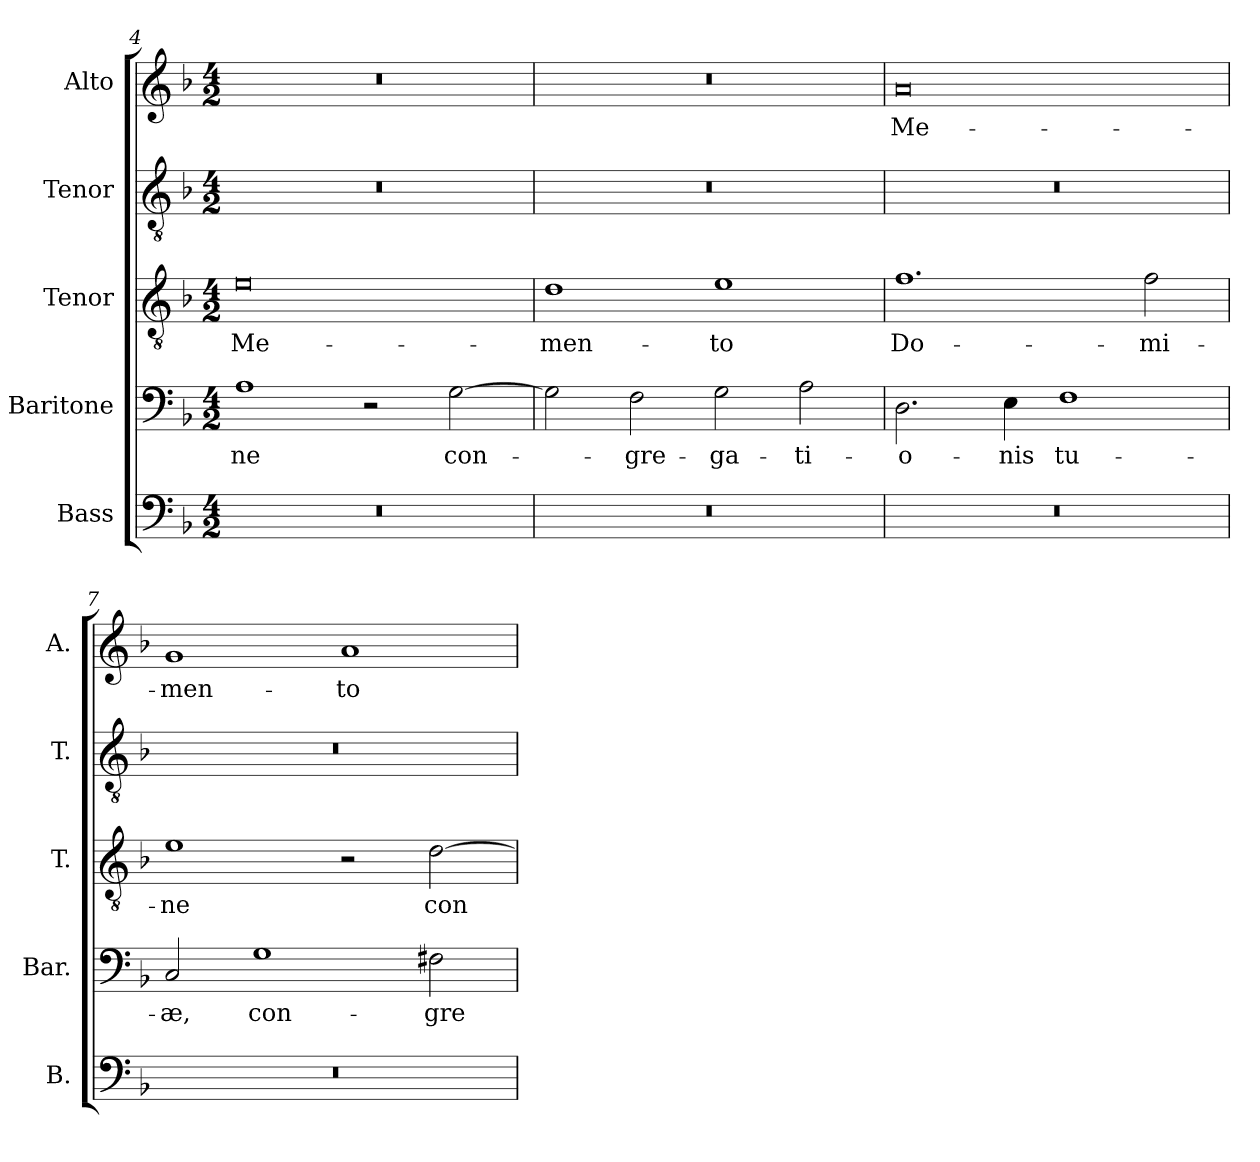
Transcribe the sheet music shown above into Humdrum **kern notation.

**kern	**kern	**text	**kern	**text	**kern	**kern	**text
*part5	*part4	*part4	*part3	*part3	*part2	*part1	*part1
*staff5	*staff4	*staff4	*staff3	*staff3	*staff2	*staff1	*staff1
*I"Bass	*I"Baritone	*	*I"Tenor	*	*I"Tenor	*I"Alto	*
*I'B.	*I'Bar.	*	*I'T.	*	*I'T.	*I'A.	*
*clefF4	*clefF4	*	*clefGv2	*	*clefGv2	*clefG2	*
*	*	*	*ITrd7c12	*	*ITrd7c12	*	*
*k[b-]	*k[b-]	*	*k[b-]	*	*k[b-]	*k[b-]	*
*F:	*F:	*	*F:	*	*F:	*F:	*
*M4/2	*M4/2	*	*M4/2	*	*M4/2	*M4/2	*
=4	=4	=4	=4	=4	=4	=4	=4
!LO:N:vis=1	!	!	!	!	!	!	!
!	!	!LO:LY:b:color=#000000	!	!	!	!	!
!	!	!	!	!LO:LY:b:color=#000000	!LO:N:vis=1	!LO:N:vis=1	!
0r	1Ai	-ne	0Ei	Me-	0r	0r	.
.	2r	.	.	.	.	.	.
!	!	!LO:LY:b:color=#000000	!	!	!	!	!
.	[2Gi\	con-	.	.	.	.	.
=5	=5	=5	=5	=5	=5	=5	=5
!LO:N:vis=1	!	!	!	!	!	!	!
!	!	!	!	!LO:LY:b:color=#000000	!LO:N:vis=1	!LO:N:vis=1	!
0r	2Gi\]	.	1Di	-men-	0r	0r	.
!	!	!LO:LY:b:color=#000000	!	!	!	!	!
.	2Fi\	-gre-	.	.	.	.	.
!	!	!LO:LY:b:color=#000000	!	!	!	!	!
!	!	!	!	!LO:LY:b:color=#000000	!	!	!
.	2Gi\	-ga-	1Ei	-to	.	.	.
!	!	!LO:LY:b:color=#000000	!	!	!	!	!
.	2Ai\	-ti-	.	.	.	.	.
!!LO:LB:g=z
=6	=6	=6	=6	=6	=6	=6	=6
!LO:N:vis=1	!	!	!	!	!	!	!
!	!	!LO:LY:b:color=#000000	!	!	!	!	!
!	!	!	!	!LO:LY:b:color=#000000	!LO:N:vis=1	!	!
!	!	!	!	!	!	!	!LO:LY:b:color=#000000
0r	2.Di\	-o-	1.Fi	Do-	0r	0ai	Me-
!	!	!LO:LY:b:color=#000000	!	!	!	!	!
.	4Ei\	-nis	.	.	.	.	.
!	!	!LO:LY:b:color=#000000	!	!	!	!	!
.	1Fi	tu-	.	.	.	.	.
!	!	!	!	!LO:LY:b:color=#000000	!	!	!
.	.	.	2Fi\	-mi-	.	.	.
=7	=7	=7	=7	=7	=7	=7	=7
!LO:N:vis=1	!	!	!	!	!	!	!
!	!	!LO:LY:b:color=#000000	!	!	!	!	!
!	!	!	!	!LO:LY:b:color=#000000	!LO:N:vis=1	!	!
!	!	!	!	!	!	!	!LO:LY:b:color=#000000
0r	2Ci/	-æ,	1Ei	-ne	0r	1gi	-men-
!	!	!LO:LY:b:color=#000000	!	!	!	!	!
.	1Gi	con-	.	.	.	.	.
!	!	!	!	!	!	!	!LO:LY:b:color=#000000
.	.	.	2r	.	.	1ai	-to
!	!	!LO:LY:b:color=#000000	!	!	!	!	!
!	!	!	!	!LO:LY:b:color=#000000	!	!	!
.	2F#Xi\	-gre-	[2Di\	con-	.	.	.
=	=	=	=	=	=	=	=
*-	*-	*-	*-	*-	*-	*-	*-
